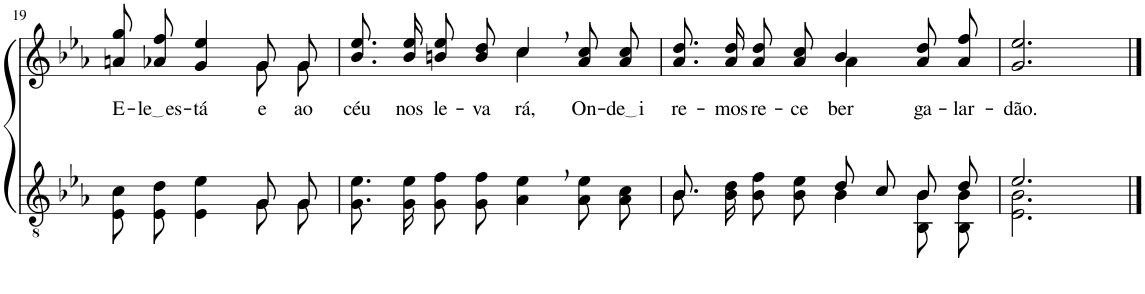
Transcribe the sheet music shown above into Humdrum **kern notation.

**kern	**kern	**text
*part2	*part1	*part1
*staff2	*staff1	*staff1
*I"Parte III e IV	*I"Parte I e II	*
!!LO:PB:g=z
*clefGv2	*clefG2	*
*Trd3c5	*Trd3c5	*
*k[b-e-a-]	*k[b-e-a-]	*
*M4/4	*M4/4	*
=19	=19	=19
*^	*	*
!	!	!	!LO:LY:b
*	*	*^	*
8E-/ 8c/L	2ryy	8an\ 8gg\L	2ryy	E-
!	!	!	!	!LO:LY:b
8E-/ 8d/J	.	8a-X\ 8ff\J	.	le es
!	!	!	!	!LO:LY:b
4E-\ 4e-\	.	4g/ 4ee-/	.	-tá
!	!	!	!	!LO:LY:b
8G\L	8G/L	8g/L	8g\L	e
!	!	!	!	!LO:LY:b
8G\J	8G/J	8g/J	8g\J	ao
=20	=20	=20	=20	=20
!	!	!	!	!LO:LY:b
*v	*v	*	*	*
8.G\ 8.e-\L	2ryy	8.b-\ 8.ee-\L	céu
!	!	!	!LO:LY:b
16G\ 16e-\Jk	.	16b-\ 16ee-\Jk	nos
!	!	!	!LO:LY:b
8G\ 8f\L	.	8bn\ 8ee-\L	le-
!	!	!	!LO:LY:b
8G\ 8f\J	.	8b\ 8dd\J	-va-
!	!	!	!LO:LY:b
4A-\, 4e-\,	4cc,\	4cc/	-rá,
!	!	!	!LO:LY:b
8A-\ 8e-\L	4ryy	8a-\ 8cc\L	On-
!	!	!	!LO:LY:b
8A-\ 8c\J	.	8a-\ 8cc\J	de i
=21	=21	=21	=21
*^	*	*	*
!	!	!	!	!LO:LY:b
8.B-/	8.B-\L	8.a-\ 8.dd\L	2ryy	-re-
!	!	!	!	!LO:LY:b
16ryy	16B-\ 16d\Jk	16a-\ 16dd\Jk	.	-mos
!	!	!	!	!LO:LY:b
4ryy	8B-\ 8f\L	8a-\ 8dd\L	.	re-
!	!	!	!	!LO:LY:b
.	8B-\ 8e-\J	8a-\ 8cc\J	.	-ce-
!	!	!	!	!LO:LY:b
8d/L	4B-\	4b-/	4a-\	-ber
8c/J	.	.	.	.
!	!	!	!	!LO:LY:b
8B-/L	8BB-/ 8B-/L	8a-\ 8dd\L	4ryy	ga-
!	!	!	!	!LO:LY:b
8d/J	8BB-/ 8B-/J	8a-\ 8ff\J	.	-lar-
*	*	*v	*v	*
=22	=22	=22	=22
!	!	!	!LO:LY:b
2.e-/	2.E-\ 2.B-\	2.g/ 2.ee-/	-dão.
*v	*v	*	*
==	==	==
*-	*-	*-
